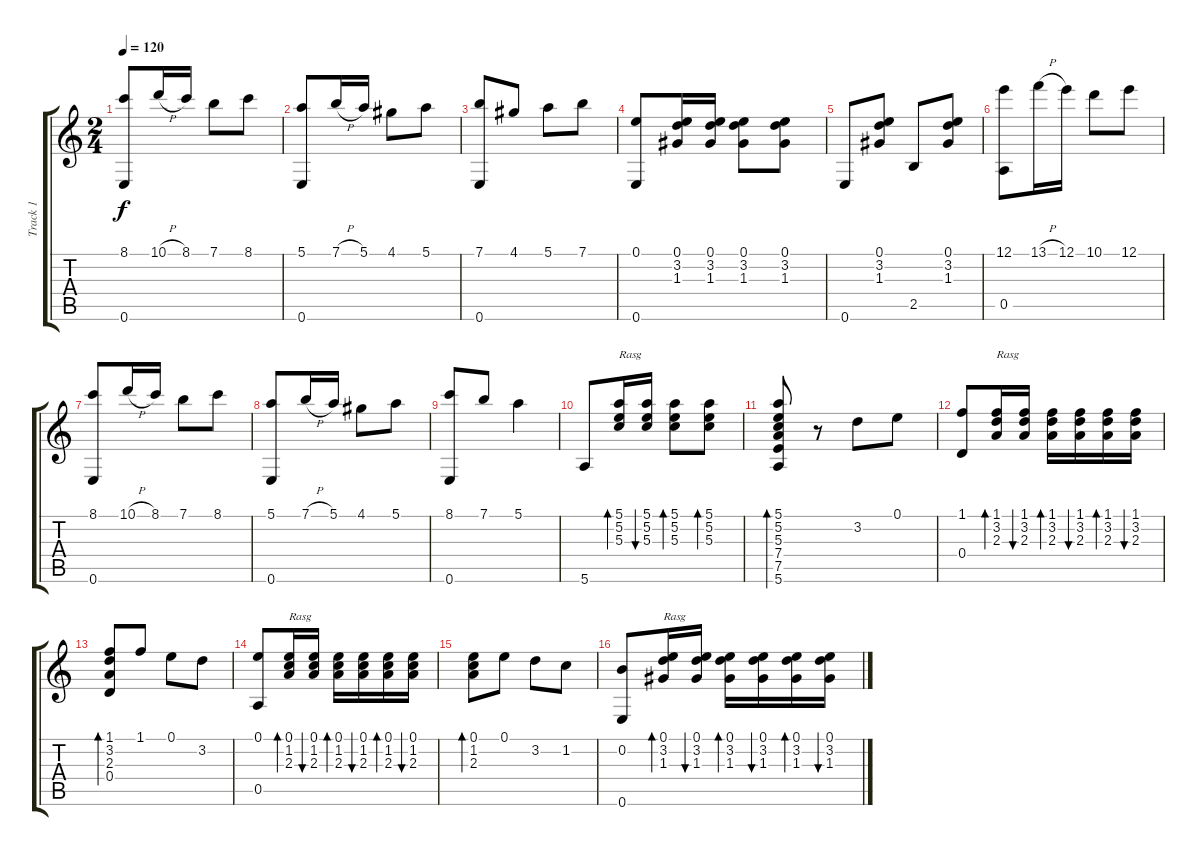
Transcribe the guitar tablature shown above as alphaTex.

\track ("Track 1" "Track 1") {instrument acousticguitarnylon}
\staff {score tabs}
\tuning (E4 B3 G3 D3 A2 E2) {hide}
\ts (2 4)
\tempo 120
\clef g2
\ks c
(8.1 0.6).8{dy f} 10.1{h}.16 8.1.16 7.1.8 8.1.8 |
(5.1 0.6).8 7.1{h}.16 5.1.16 4.1.8 5.1.8 |
(7.1 0.6).8 4.1.8 5.1.8 7.1.8 |
(0.1 0.6).8 (0.1 3.2 1.3).16 (0.1 3.2 1.3).16 (0.1 3.2 1.3).8 (0.1 3.2 1.3).8 |
0.6.8 (0.1 3.2 1.3).8 2.5.8 (0.1 3.2 1.3).8 |
(12.1 0.5).8 13.1{h}.16 12.1.16 10.1.8 12.1.8 |
(8.1 0.6).8 10.1{h}.16 8.1.16 7.1.8 8.1.8 |
(5.1 0.6).8 7.1{h}.16 5.1.16 4.1.8 5.1.8 |
(8.1 0.6).8 7.1.8 5.1.4 |
5.6.8 (5.1 5.2 5.3).16{bd 120 txt "Rasg"} (5.1 5.2 5.3).16{bu 120} (5.1 5.2 5.3).8{bd 240} (5.1 5.2 5.3).8{bd 240} |
(5.1 5.2 5.3 7.4 7.5 5.6).8{bd 240} r.8 3.2.8 0.1.8 |
(1.1 0.4).8 (1.1 3.2 2.3).16{bd 120 txt "Rasg"} (1.1 3.2 2.3).16{bu 120} (1.1 3.2 2.3).16{bd 120} (1.1 3.2 2.3).16{bu 120} (1.1 3.2 2.3).16{bd 120} (1.1 3.2 2.3).16{bu 120} |
(1.1 3.2 2.3 0.4).8{bd 240} 1.1.8 0.1.8 3.2.8 |
(0.1 0.5).8 (0.1 1.2 2.3).16{bd 120 txt "Rasg"} (0.1 1.2 2.3).16{bu 120} (0.1 1.2 2.3).16{bd 120} (0.1 1.2 2.3).16{bu 120} (0.1 1.2 2.3).16{bd 120} (0.1 1.2 2.3).16{bu 120} |
(0.1 1.2 2.3).8{bd 240} 0.1.8 3.2.8 1.2.8 |
(0.2 0.6).8 (0.1 3.2 1.3).16{bd 120 txt "Rasg"} (0.1 3.2 1.3).16{bu 120} (0.1 3.2 1.3).16{bd 120} (0.1 3.2 1.3).16{bu 120} (0.1 3.2 1.3).16{bd 120} (0.1 3.2 1.3).16{bu 120}
